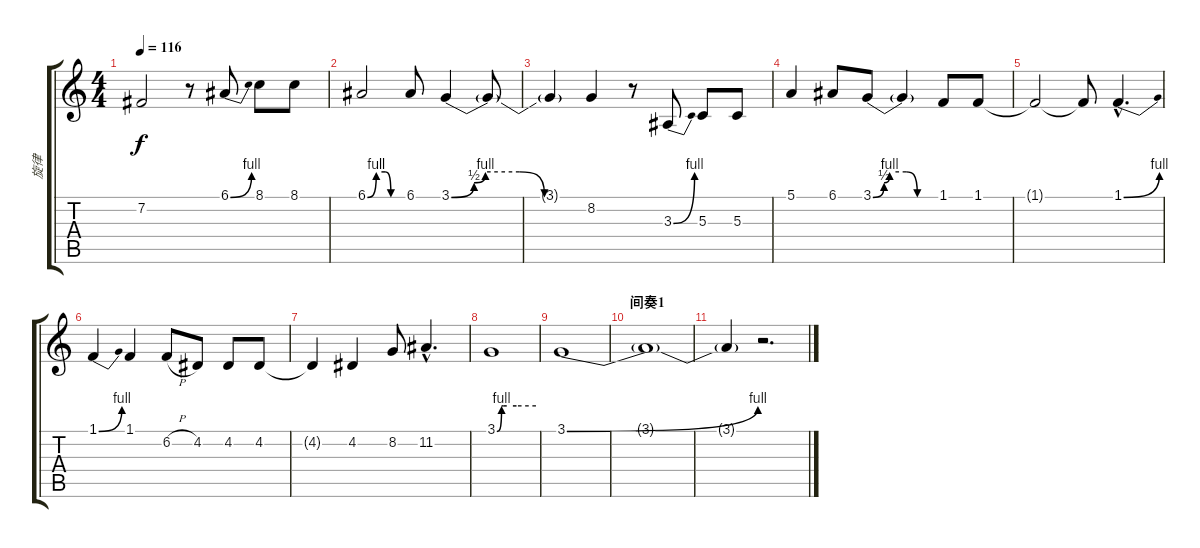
\track ("旋律" "旋律") {instrument synthvoice}
\staff {score tabs}
\tuning (E4 B3 G3 D3 A2 E2) {hide}
\ts (4 4)
\tempo 116
\clef g2
\ks c
7.2{t}.2{dy f} r.8 6.1{be (bend 0 0 60 4)}.8 8.1.8 8.1.8 |
6.1{be (custom 0 0 15 4 30 4 40 0 60 0)}.2 6.1.8 3.1{be (custom 0 0 10 2 15 4 30 4 41 0 45 0 60 0)}.4 3.1{t}.8 |
3.1{t}.4 8.2.4 r.8 3.3{be (bend 0 0 60 4)}.8 5.3.8 5.3.8 |
5.1.4 6.1.8 3.1{be (custom 0 0 10 2 15 4 30 4 40 0 45 0 60 0)}.8 3.1{t}.4 1.1.8 1.1.8 |
1.1{t}.2 1.1{t}.8 1.1{be (bend 0 0 60 4) hac}.4{d} |
1.1{be (bend 0 0 60 4)}.4 1.1.4 6.2{h}.8 4.2.8 4.2.8 4.2.8 |
4.2{t}.4 4.2.4 8.2.8 11.2{hac}.4{d} |
3.1{be (custom 0 0 7 4 10 4 15 4 30 4 60 4)}.1 |
3.1{be (bend 0 0 60 4)}.1 |
\section ("" "间奏1")
3.1{t}.1 |
3.1{t}.4 r.2{d}
